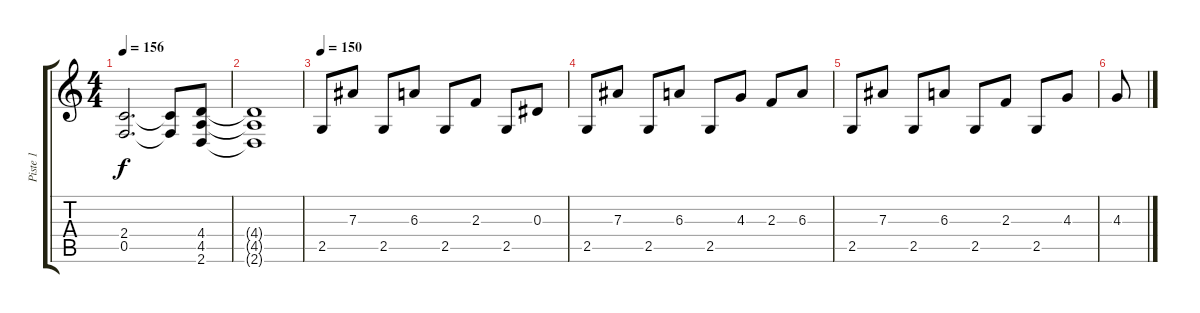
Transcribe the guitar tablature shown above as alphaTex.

\track ("Piste 1" "Piste 1") {instrument distortionguitar}
\staff {score tabs}
\tuning (C4 G3 Eb3 Bb2 F2 C2) {hide}
\ts (4 4)
\tempo 156
\clef g2
\ks c
(2.4{t} 0.5{t}).2{d dy f} (2.4{t} 0.5{t}).8 (4.4 4.5 2.6).8 |
(4.4{t} 4.5{t} 2.6{t}).1 |
\tempo 150
2.5.8 7.3.8 2.5.8 6.3.8 2.5.8 2.3.8 2.5.8 0.3.8 |
2.5.8 7.3.8 2.5.8 6.3.8 2.5.8 4.3.8 2.3.8 6.3.8 |
2.5.8 7.3.8 2.5.8 6.3.8 2.5.8 2.3.8 2.5.8 4.3.8 |
4.3.8
